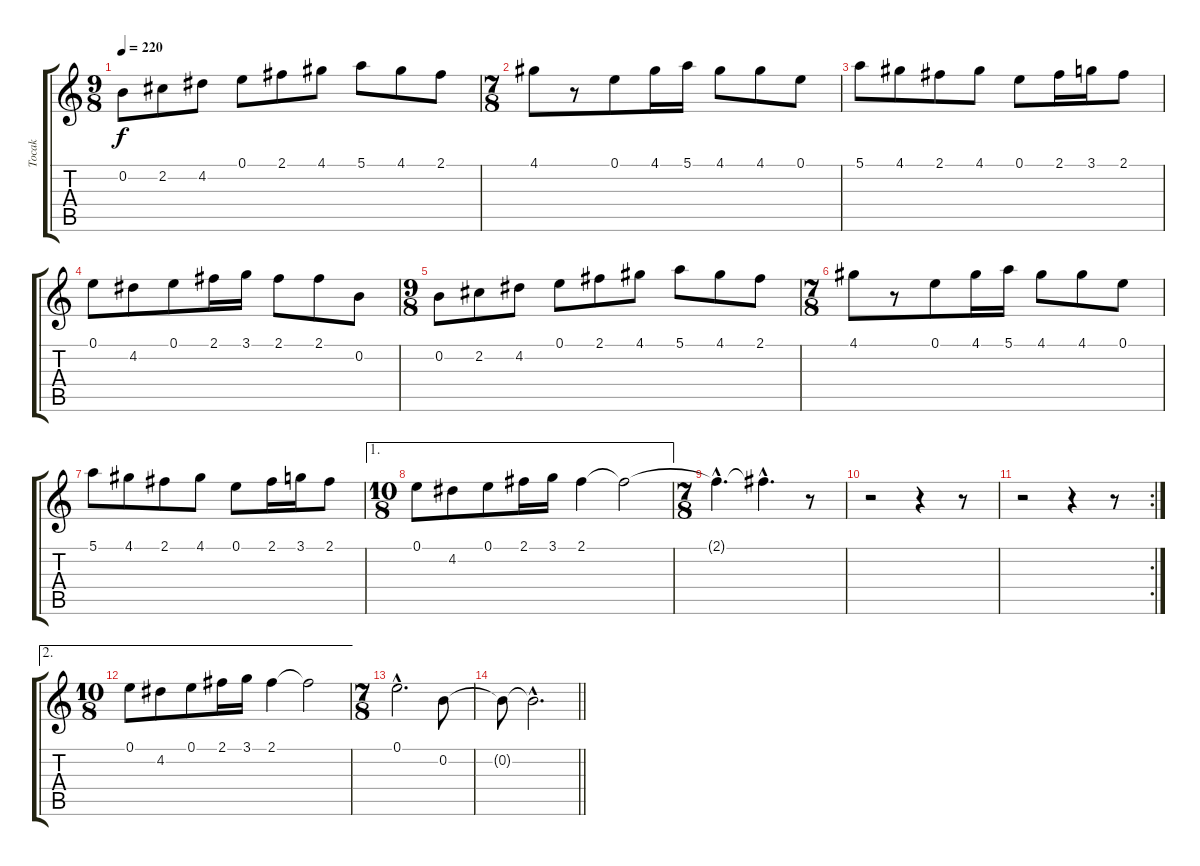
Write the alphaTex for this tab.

\track ("Tocak" "Tocak") {instrument electricguitarjazz}
\staff {score tabs}
\tuning (E4 B3 G3 D3 A2 E2) {hide}
\ts (9 8)
\tempo 220
\clef g2
\ks c
0.2.8{dy f} 2.2.8 4.2.8 0.1.8 2.1.8 4.1.8 5.1.8 4.1.8 2.1.8 |
\ts (7 8)
4.1.8 r.8 0.1.8 4.1.16 5.1.16 4.1.8 4.1.8 0.1.8 |
5.1.8 4.1.8 2.1.8 4.1.8 0.1.8 2.1.16 3.1.16 2.1.8 |
0.1.8 4.2.8 0.1.8 2.1.16 3.1.16 2.1.8 2.1.8 0.2.8 |
\ts (9 8)
0.2.8 2.2.8 4.2.8 0.1.8 2.1.8 4.1.8 5.1.8 4.1.8 2.1.8 |
\ts (7 8)
4.1.8 r.8 0.1.8 4.1.16 5.1.16 4.1.8 4.1.8 0.1.8 |
5.1.8 4.1.8 2.1.8 4.1.8 0.1.8 2.1.16 3.1.16 2.1.8 |
\ae 1
\ts (10 8)
0.1.8 4.2.8 0.1.8 2.1.16 3.1.16 2.1.4 2.1{t}.2 |
\ts (7 8)
2.1{hac t}.4{d} 2.1{hac t}.4{d} r.8 |
r.2 r.4 r.8 |
\rc 2
r.2 r.4 r.8 |
\ae 2
\ts (10 8)
0.1.8 4.2.8 0.1.8 2.1.16 3.1.16 2.1.4 2.1{t}.2 |
\ts (7 8)
0.1{hac}.2{d} 0.2.8 |
\barLineRight lightlight
0.2{t}.8 0.2{hac t}.2{d}
